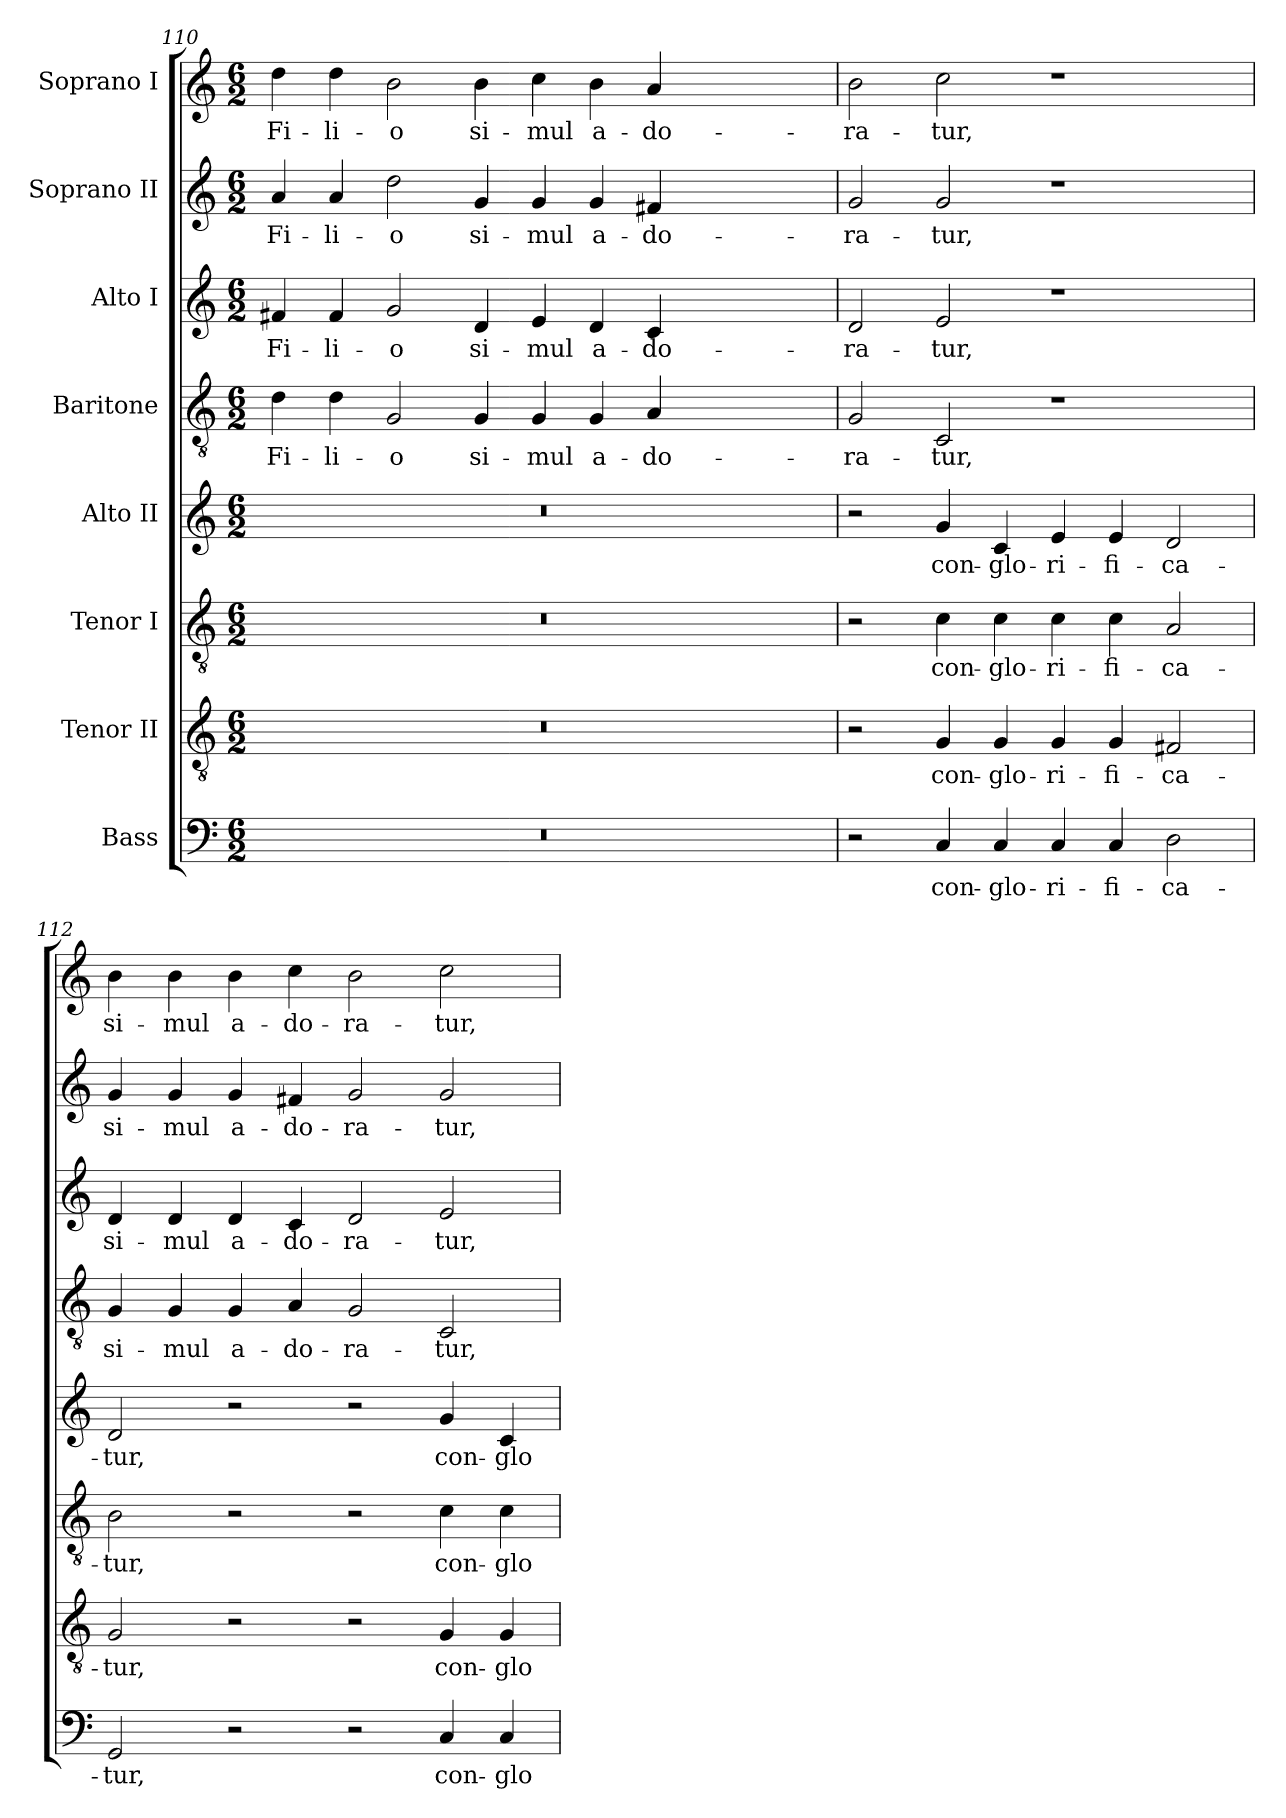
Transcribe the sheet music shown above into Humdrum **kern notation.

**kern	**text	**kern	**text	**kern	**text	**kern	**text	**kern	**text	**kern	**text	**kern	**text	**kern	**text
*part8	*part8	*part7	*part7	*part6	*part6	*part5	*part5	*part4	*part4	*part3	*part3	*part2	*part2	*part1	*part1
*staff8	*staff8	*staff7	*staff7	*staff6	*staff6	*staff5	*staff5	*staff4	*staff4	*staff3	*staff3	*staff2	*staff2	*staff1	*staff1
*I"Bass	*	*I"Tenor II	*	*I"Tenor I	*	*I"Alto II	*	*I"Baritone	*	*I"Alto I	*	*I"Soprano II	*	*I"Soprano I	*
*clefF4	*	*clefGv2	*	*clefGv2	*	*clefG2	*	*clefGv2	*	*clefG2	*	*clefG2	*	*clefG2	*
*ITrd7c12	*	*ITrd7c12	*	*ITrd7c12	*	*	*	*ITrd7c12	*	*	*	*	*	*	*
*k[]	*	*k[]	*	*k[]	*	*k[]	*	*k[]	*	*k[]	*	*k[]	*	*k[]	*
*C:	*	*C:	*	*C:	*	*C:	*	*C:	*	*C:	*	*C:	*	*C:	*
*M6/2	*	*M6/2	*	*M6/2	*	*M6/2	*	*M6/2	*	*M6/2	*	*M6/2	*	*M6/2	*
=110	=110	=110	=110	=110	=110	=110	=110	=110	=110	=110	=110	=110	=110	=110	=110
!LO:N:vis=1	!	!LO:N:vis=1	!	!LO:N:vis=1	!	!LO:N:vis=1	!	!	!	!	!	!	!	!	!
!	!	!	!	!	!	!	!	!	!LO:LY:b:color=#000000	!	!	!	!	!	!
!	!	!	!	!	!	!	!	!	!	!	!LO:LY:b:color=#000000	!	!	!	!
!	!	!	!	!	!	!	!	!	!	!	!	!	!LO:LY:b:color=#000000	!	!
!	!	!	!	!	!	!	!	!	!	!	!	!	!	!	!LO:LY:b:color=#000000
0.r	.	0.r	.	0.r	.	0.r	.	4Di\	Fi-	4f#Xi/	Fi-	4ai/	Fi-	4ddi\	Fi-
!	!	!	!	!	!	!	!	!	!LO:LY:b:color=#000000	!	!	!	!	!	!
!	!	!	!	!	!	!	!	!	!	!	!LO:LY:b:color=#000000	!	!	!	!
!	!	!	!	!	!	!	!	!	!	!	!	!	!LO:LY:b:color=#000000	!	!
!	!	!	!	!	!	!	!	!	!	!	!	!	!	!	!LO:LY:b:color=#000000
.	.	.	.	.	.	.	.	4Di\	-li-	4f#i/	-li-	4ai/	-li-	4ddi\	-li-
!	!	!	!	!	!	!	!	!	!LO:LY:b:color=#000000	!	!	!	!	!	!
!	!	!	!	!	!	!	!	!	!	!	!LO:LY:b:color=#000000	!	!	!	!
!	!	!	!	!	!	!	!	!	!	!	!	!	!LO:LY:b:color=#000000	!	!
!	!	!	!	!	!	!	!	!	!	!	!	!	!	!	!LO:LY:b:color=#000000
.	.	.	.	.	.	.	.	2GGi/	-o	2gi/	-o	2ddi\	-o	2bi\	-o
!	!	!	!	!	!	!	!	!	!LO:LY:b:color=#000000	!	!	!	!	!	!
!	!	!	!	!	!	!	!	!	!	!	!LO:LY:b:color=#000000	!	!	!	!
!	!	!	!	!	!	!	!	!	!	!	!	!	!LO:LY:b:color=#000000	!	!
!	!	!	!	!	!	!	!	!	!	!	!	!	!	!	!LO:LY:b:color=#000000
.	.	.	.	.	.	.	.	4GGi/	si-	4di/	si-	4gi/	si-	4bi\	si-
!	!	!	!	!	!	!	!	!	!LO:LY:b:color=#000000	!	!	!	!	!	!
!	!	!	!	!	!	!	!	!	!	!	!LO:LY:b:color=#000000	!	!	!	!
!	!	!	!	!	!	!	!	!	!	!	!	!	!LO:LY:b:color=#000000	!	!
!	!	!	!	!	!	!	!	!	!	!	!	!	!	!	!LO:LY:b:color=#000000
.	.	.	.	.	.	.	.	4GGi/	-mul	4ei/	-mul	4gi/	-mul	4cci\	-mul
!	!	!	!	!	!	!	!	!	!LO:LY:b:color=#000000	!	!	!	!	!	!
!	!	!	!	!	!	!	!	!	!	!	!LO:LY:b:color=#000000	!	!	!	!
!	!	!	!	!	!	!	!	!	!	!	!	!	!LO:LY:b:color=#000000	!	!
!	!	!	!	!	!	!	!	!	!	!	!	!	!	!	!LO:LY:b:color=#000000
.	.	.	.	.	.	.	.	4GGi/	a-	4di/	a-	4gi/	a-	4bi\	a-
!	!	!	!	!	!	!	!	!	!LO:LY:b:color=#000000	!	!	!	!	!	!
!	!	!	!	!	!	!	!	!	!	!	!LO:LY:b:color=#000000	!	!	!	!
!	!	!	!	!	!	!	!	!	!	!	!	!	!LO:LY:b:color=#000000	!	!
!	!	!	!	!	!	!	!	!	!	!	!	!	!	!	!LO:LY:b:color=#000000
.	.	.	.	.	.	.	.	4AAi/	-do-	4ci/	-do-	4f#Xi/	-do-	4ai/	-do-
.	.	.	.	.	.	.	.	1ryy	.	1ryy	.	1ryy	.	1ryy	.
!!LO:PB:g=z
=111	=111	=111	=111	=111	=111	=111	=111	=111	=111	=111	=111	=111	=111	=111	=111
!	!	!	!	!	!	!	!	!	!LO:LY:b:color=#000000	!	!	!	!	!	!
!	!	!	!	!	!	!	!	!	!	!	!LO:LY:b:color=#000000	!	!	!	!
!	!	!	!	!	!	!	!	!	!	!	!	!	!LO:LY:b:color=#000000	!	!
!	!	!	!	!	!	!	!	!	!	!	!	!	!	!	!LO:LY:b:color=#000000
2r	.	2r	.	2r	.	2r	.	2GGi/	-ra-	2di/	-ra-	2gi/	-ra-	2bi\	-ra-
!	!LO:LY:b:color=#000000	!	!	!	!	!	!	!	!	!	!	!	!	!	!
!	!	!	!LO:LY:b:color=#000000	!	!	!	!	!	!	!	!	!	!	!	!
!	!	!	!	!	!LO:LY:b:color=#000000	!	!	!	!	!	!	!	!	!	!
!	!	!	!	!	!	!	!LO:LY:b:color=#000000	!	!	!	!	!	!	!	!
!	!	!	!	!	!	!	!	!	!LO:LY:b:color=#000000	!	!	!	!	!	!
!	!	!	!	!	!	!	!	!	!	!	!LO:LY:b:color=#000000	!	!	!	!
!	!	!	!	!	!	!	!	!	!	!	!	!	!LO:LY:b:color=#000000	!	!
!	!	!	!	!	!	!	!	!	!	!	!	!	!	!	!LO:LY:b:color=#000000
4CCi/	con-	4GGi/	con-	4Ci\	con-	4gi/	con-	2CCi/	-tur,	2ei/	-tur,	2gi/	-tur,	2cci\	-tur,
!	!LO:LY:b:color=#000000	!	!	!	!	!	!	!	!	!	!	!	!	!	!
!	!	!	!LO:LY:b:color=#000000	!	!	!	!	!	!	!	!	!	!	!	!
!	!	!	!	!	!LO:LY:b:color=#000000	!	!	!	!	!	!	!	!	!	!
!	!	!	!	!	!	!	!LO:LY:b:color=#000000	!	!	!	!	!	!	!	!
4CCi/	-glo-	4GGi/	-glo-	4Ci\	-glo-	4ci/	-glo-	.	.	.	.	.	.	.	.
!	!LO:LY:b:color=#000000	!	!	!	!	!	!	!	!	!	!	!	!	!	!
!	!	!	!LO:LY:b:color=#000000	!	!	!	!	!	!	!	!	!	!	!	!
!	!	!	!	!	!LO:LY:b:color=#000000	!	!	!	!	!	!	!	!	!	!
!	!	!	!	!	!	!	!LO:LY:b:color=#000000	!	!	!	!	!	!	!	!
4CCi/	-ri-	4GGi/	-ri-	4Ci\	-ri-	4ei/	-ri-	1r	.	1r	.	1r	.	1r	.
!	!LO:LY:b:color=#000000	!	!	!	!	!	!	!	!	!	!	!	!	!	!
!	!	!	!LO:LY:b:color=#000000	!	!	!	!	!	!	!	!	!	!	!	!
!	!	!	!	!	!LO:LY:b:color=#000000	!	!	!	!	!	!	!	!	!	!
!	!	!	!	!	!	!	!LO:LY:b:color=#000000	!	!	!	!	!	!	!	!
4CCi/	-fi-	4GGi/	-fi-	4Ci\	-fi-	4ei/	-fi-	.	.	.	.	.	.	.	.
!	!LO:LY:b:color=#000000	!	!	!	!	!	!	!	!	!	!	!	!	!	!
!	!	!	!LO:LY:b:color=#000000	!	!	!	!	!	!	!	!	!	!	!	!
!	!	!	!	!	!LO:LY:b:color=#000000	!	!	!	!	!	!	!	!	!	!
!	!	!	!	!	!	!	!LO:LY:b:color=#000000	!	!	!	!	!	!	!	!
2DDi\	-ca-	2FF#Xi/	-ca-	2AAi/	-ca-	2di/	-ca-	.	.	.	.	.	.	.	.
=112	=112	=112	=112	=112	=112	=112	=112	=112	=112	=112	=112	=112	=112	=112	=112
!	!LO:LY:b:color=#000000	!	!	!	!	!	!	!	!	!	!	!	!	!	!
!	!	!	!LO:LY:b:color=#000000	!	!	!	!	!	!	!	!	!	!	!	!
!	!	!	!	!	!LO:LY:b:color=#000000	!	!	!	!	!	!	!	!	!	!
!	!	!	!	!	!	!	!LO:LY:b:color=#000000	!	!	!	!	!	!	!	!
!	!	!	!	!	!	!	!	!	!LO:LY:b:color=#000000	!	!	!	!	!	!
!	!	!	!	!	!	!	!	!	!	!	!LO:LY:b:color=#000000	!	!	!	!
!	!	!	!	!	!	!	!	!	!	!	!	!	!LO:LY:b:color=#000000	!	!
!	!	!	!	!	!	!	!	!	!	!	!	!	!	!	!LO:LY:b:color=#000000
2GGGi/	-tur,	2GGi/	-tur,	2BBi\	-tur,	2di/	-tur,	4GGi/	si-	4di/	si-	4gi/	si-	4bi\	si-
!	!	!	!	!	!	!	!	!	!LO:LY:b:color=#000000	!	!	!	!	!	!
!	!	!	!	!	!	!	!	!	!	!	!LO:LY:b:color=#000000	!	!	!	!
!	!	!	!	!	!	!	!	!	!	!	!	!	!LO:LY:b:color=#000000	!	!
!	!	!	!	!	!	!	!	!	!	!	!	!	!	!	!LO:LY:b:color=#000000
.	.	.	.	.	.	.	.	4GGi/	-mul	4di/	-mul	4gi/	-mul	4bi\	-mul
!	!	!	!	!	!	!	!	!	!LO:LY:b:color=#000000	!	!	!	!	!	!
!	!	!	!	!	!	!	!	!	!	!	!LO:LY:b:color=#000000	!	!	!	!
!	!	!	!	!	!	!	!	!	!	!	!	!	!LO:LY:b:color=#000000	!	!
!	!	!	!	!	!	!	!	!	!	!	!	!	!	!	!LO:LY:b:color=#000000
2r	.	2r	.	2r	.	2r	.	4GGi/	a-	4di/	a-	4gi/	a-	4bi\	a-
!	!	!	!	!	!	!	!	!	!LO:LY:b:color=#000000	!	!	!	!	!	!
!	!	!	!	!	!	!	!	!	!	!	!LO:LY:b:color=#000000	!	!	!	!
!	!	!	!	!	!	!	!	!	!	!	!	!	!LO:LY:b:color=#000000	!	!
!	!	!	!	!	!	!	!	!	!	!	!	!	!	!	!LO:LY:b:color=#000000
.	.	.	.	.	.	.	.	4AAi/	-do-	4ci/	-do-	4f#Xi/	-do-	4cci\	-do-
!	!	!	!	!	!	!	!	!	!LO:LY:b:color=#000000	!	!	!	!	!	!
!	!	!	!	!	!	!	!	!	!	!	!LO:LY:b:color=#000000	!	!	!	!
!	!	!	!	!	!	!	!	!	!	!	!	!	!LO:LY:b:color=#000000	!	!
!	!	!	!	!	!	!	!	!	!	!	!	!	!	!	!LO:LY:b:color=#000000
2r	.	2r	.	2r	.	2r	.	2GGi/	-ra-	2di/	-ra-	2gi/	-ra-	2bi\	-ra-
!	!LO:LY:b:color=#000000	!	!	!	!	!	!	!	!	!	!	!	!	!	!
!	!	!	!LO:LY:b:color=#000000	!	!	!	!	!	!	!	!	!	!	!	!
!	!	!	!	!	!LO:LY:b:color=#000000	!	!	!	!	!	!	!	!	!	!
!	!	!	!	!	!	!	!LO:LY:b:color=#000000	!	!	!	!	!	!	!	!
!	!	!	!	!	!	!	!	!	!LO:LY:b:color=#000000	!	!	!	!	!	!
!	!	!	!	!	!	!	!	!	!	!	!LO:LY:b:color=#000000	!	!	!	!
!	!	!	!	!	!	!	!	!	!	!	!	!	!LO:LY:b:color=#000000	!	!
!	!	!	!	!	!	!	!	!	!	!	!	!	!	!	!LO:LY:b:color=#000000
4CCi/	con-	4GGi/	con-	4Ci\	con-	4gi/	con-	2CCi/	-tur,	2ei/	-tur,	2gi/	-tur,	2cci\	-tur,
!	!LO:LY:b:color=#000000	!	!	!	!	!	!	!	!	!	!	!	!	!	!
!	!	!	!LO:LY:b:color=#000000	!	!	!	!	!	!	!	!	!	!	!	!
!	!	!	!	!	!LO:LY:b:color=#000000	!	!	!	!	!	!	!	!	!	!
!	!	!	!	!	!	!	!LO:LY:b:color=#000000	!	!	!	!	!	!	!	!
4CCi/	-glo-	4GGi/	-glo-	4Ci\	-glo-	4ci/	-glo-	.	.	.	.	.	.	.	.
=	=	=	=	=	=	=	=	=	=	=	=	=	=	=	=
*-	*-	*-	*-	*-	*-	*-	*-	*-	*-	*-	*-	*-	*-	*-	*-
